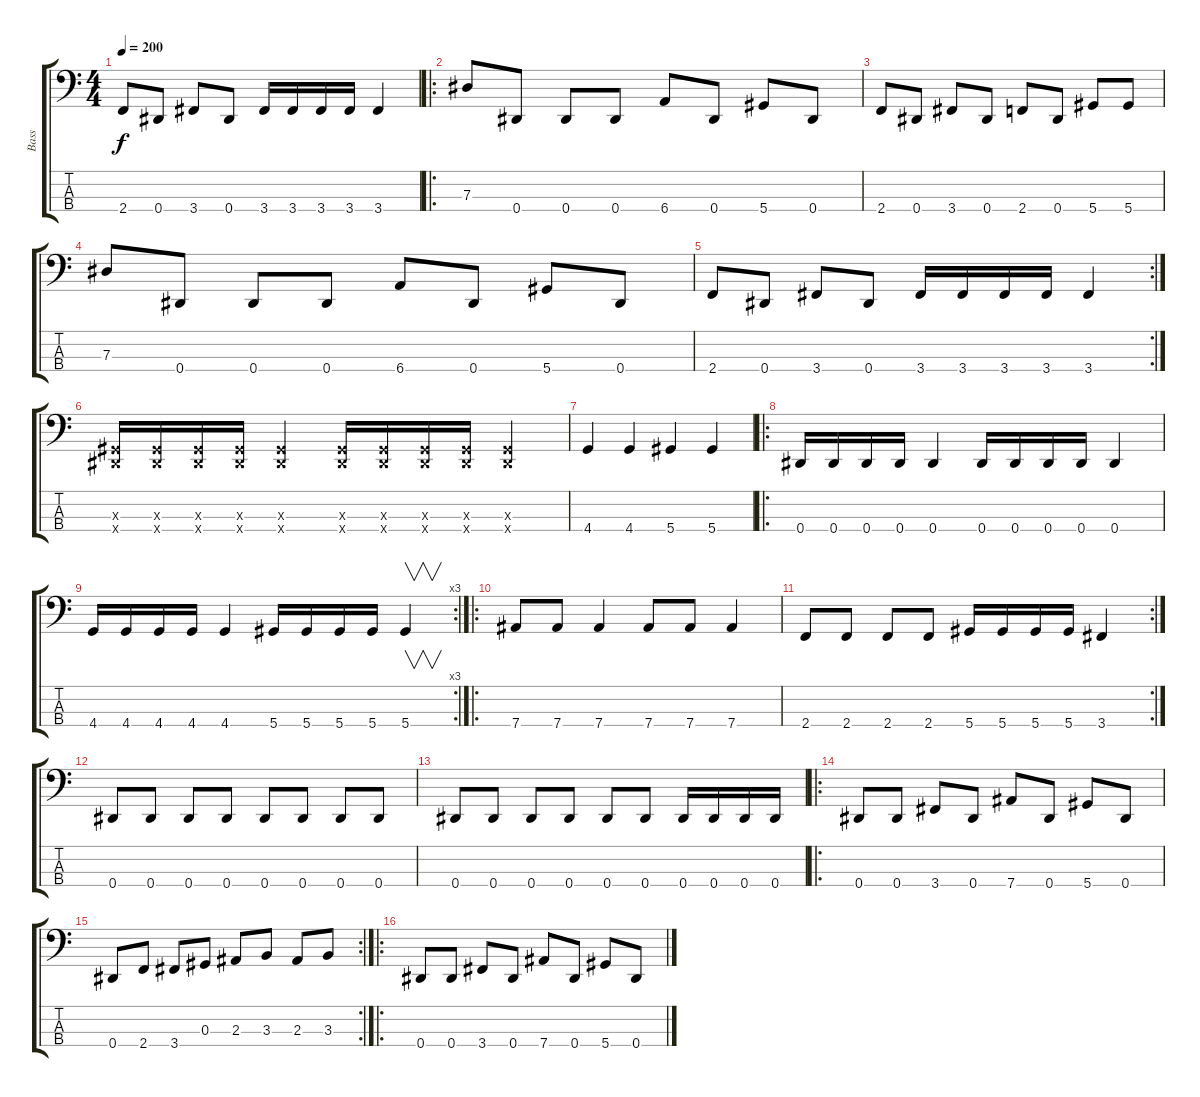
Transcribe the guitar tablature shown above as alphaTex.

\track ("Bass" "Bass") {instrument electricbasspick}
\staff {score tabs}
\tuning (Gb2 Db2 Ab1 Eb1) {hide}
\ts (4 4)
\tempo 200
\clef f4
\ks c
2.4.8{dy f} 0.4.8 3.4.8 0.4.8 3.4.16 3.4.16 3.4.16 3.4.16 3.4.4 |
\ro
7.3.8 0.4.8 0.4.8 0.4.8 6.4.8 0.4.8 5.4.8 0.4.8 |
2.4.8 0.4.8 3.4.8 0.4.8 2.4.8 0.4.8 5.4.8 5.4.8 |
7.3.8 0.4.8 0.4.8 0.4.8 6.4.8 0.4.8 5.4.8 0.4.8 |
\rc 2
2.4.8 0.4.8 3.4.8 0.4.8 3.4.16 3.4.16 3.4.16 3.4.16 3.4.4 |
(0.3{x} 0.4{x}).16 (0.3{x} 0.4{x}).16 (0.3{x} 0.4{x}).16 (0.3{x} 0.4{x}).16 (0.3{x} 0.4{x}).4 (0.3{x} 0.4{x}).16 (0.3{x} 0.4{x}).16 (0.3{x} 0.4{x}).16 (0.3{x} 0.4{x}).16 (0.3{x} 0.4{x}).4 |
4.4.4 4.4.4 5.4.4 5.4.4 |
\ro
0.4.16 0.4.16 0.4.16 0.4.16 0.4.4 0.4.16 0.4.16 0.4.16 0.4.16 0.4.4 |
\rc 3
4.4.16 4.4.16 4.4.16 4.4.16 4.4.4 5.4.16 5.4.16 5.4.16 5.4.16 5.4.4{v} |
\ro
7.4.8 7.4.8 7.4.4 7.4.8 7.4.8 7.4.4 |
\rc 2
2.4.8 2.4.8 2.4.8 2.4.8 5.4.16 5.4.16 5.4.16 5.4.16 3.4.4 |
0.4.8 0.4.8 0.4.8 0.4.8 0.4.8 0.4.8 0.4.8 0.4.8 |
0.4.8 0.4.8 0.4.8 0.4.8 0.4.8 0.4.8 0.4.16 0.4.16 0.4.16 0.4.16 |
\ro
0.4.8 0.4.8 3.4.8 0.4.8 7.4.8 0.4.8 5.4.8 0.4.8 |
\rc 2
0.4.8 2.4.8 3.4.8 0.3.8 2.3.8 3.3.8 2.3.8 3.3.8 |
\ro
0.4.8 0.4.8 3.4.8 0.4.8 7.4.8 0.4.8 5.4.8 0.4.8
